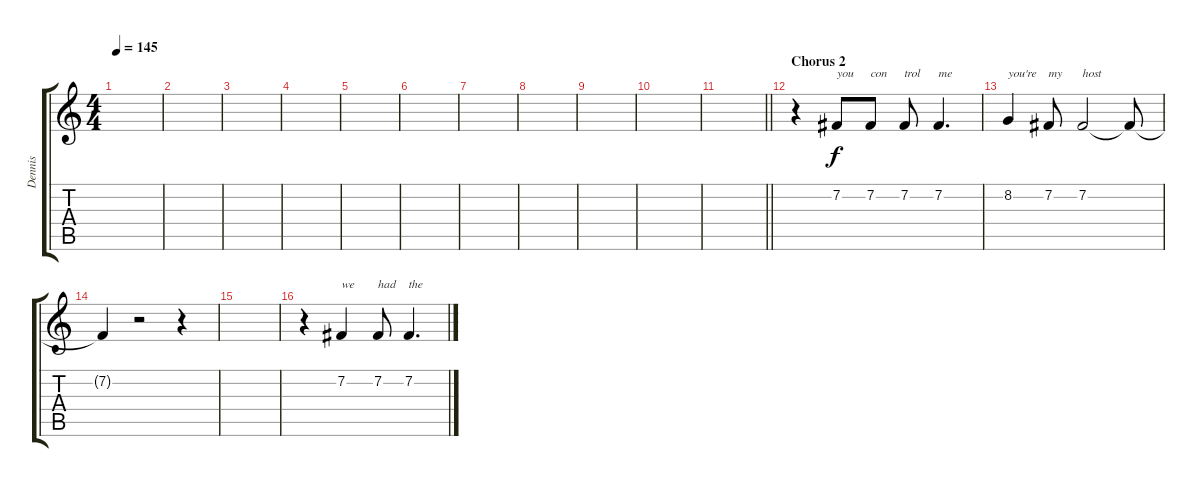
\track ("Dennis" "Dennis") {instrument tenorsax}
\staff {score tabs}
\tuning (E4 B3 G3 D3 A2 E2) {hide}
\ts (4 4)
\tempo 145
\clef g2
\ks c
|
|
|
|
|
|
|
|
|
|
\barLineRight lightlight
|
\section ("" "Chorus 2")
r.4 7.2.8{txt "you"} 7.2.8{txt "con"} 7.2.8{txt "trol"} 7.2.4{d txt "me"} |
8.2.4{txt "you're"} 7.2.8{txt "my"} 7.2.2{txt "host"} 7.2{t}.8 |
7.2{t}.4 r.2 r.4 |
|
r.4 7.2.4{txt "we"} 7.2.8{txt "had"} 7.2.4{d txt "the"}
